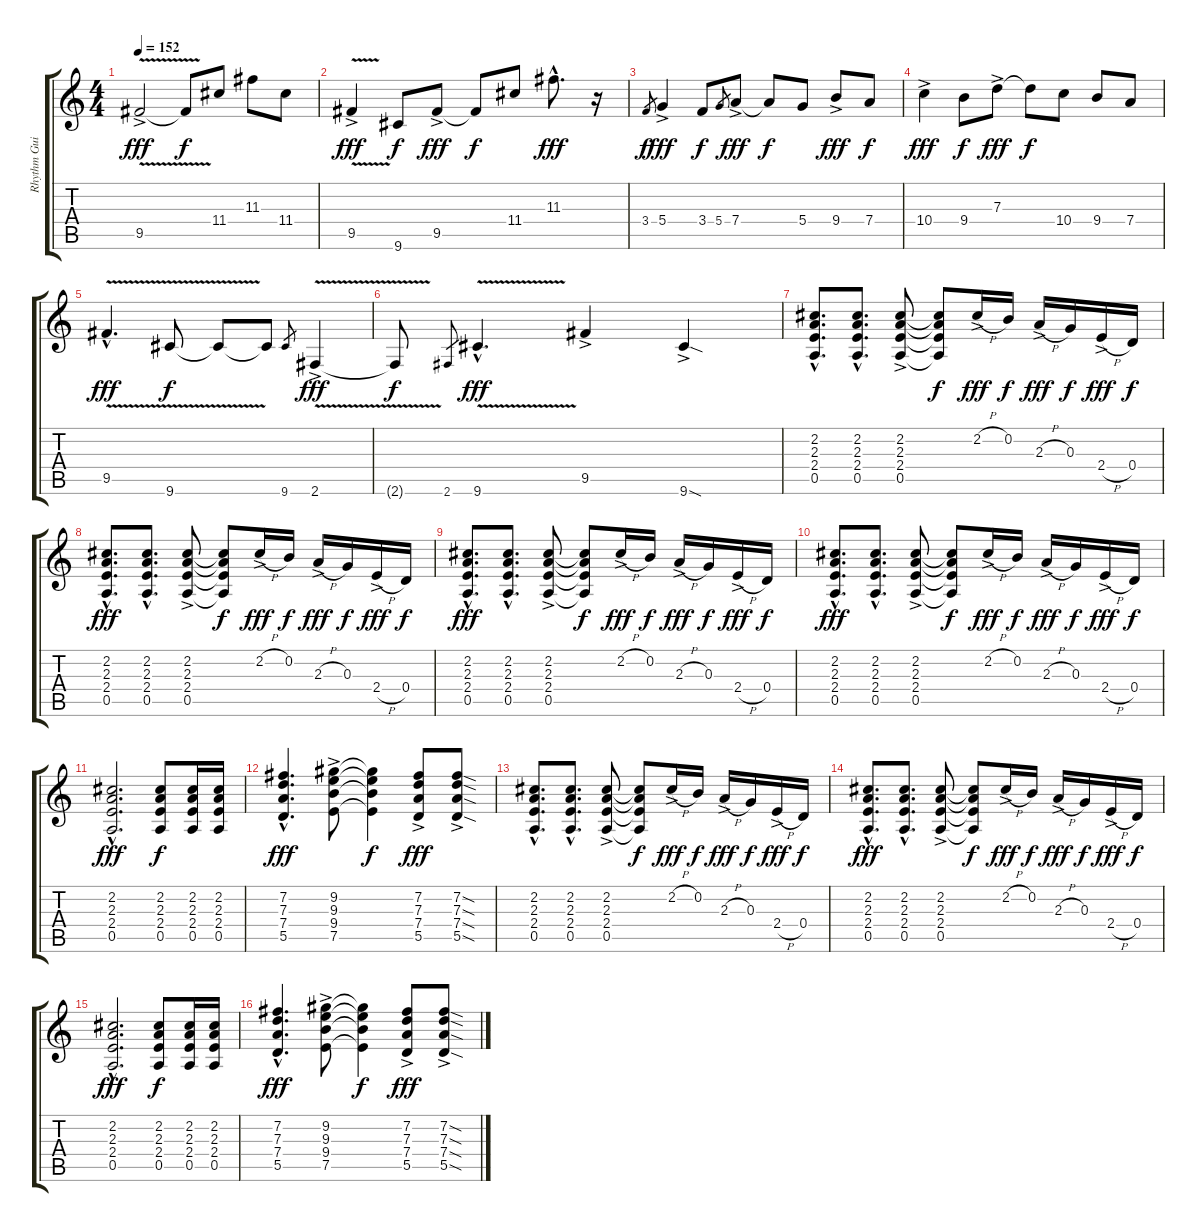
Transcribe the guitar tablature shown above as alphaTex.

\track ("Rhythm Guitar 2" "Rhythm Gui") {instrument electricguitarclean}
\staff {score tabs}
\tuning (E4 B3 G3 D3 A2 E2) {hide}
\ts (4 4)
\tempo 152
\clef g2
\ks c
9.5{v ac}.2{dy fff} 9.5{t}.8{dy f} 11.4.8 11.3.8 11.4.8 |
9.5{v ac}.4{dy fff} 9.6.8{dy f} 9.5{ac}.8{dy fff} 9.5{t}.8{dy f} 11.4.8 11.3{hac}.8{d dy fff} r.16 |
3.4.8{gr dy f} 5.4{ac}.4{dy fff} 3.4.8{dy f} 5.4.8{gr} 7.4{ac}.8{dy fff} 7.4{t}.8{dy f} 5.4.8 9.4{ac}.8{dy fff} 7.4.8{dy f} |
10.4{ac}.4{dy fff} 9.4.8{dy f} 7.3{ac}.8{dy fff} 7.3{t}.8{dy f} 10.4.8 9.4.8 7.4.8 |
9.5{v hac}.4{d dy fff} 9.6{v}.8{dy f} 9.6{t}.8 9.6{t}.8 9.6.8{gr} 2.6{v ac}.4{dy fff} |
2.6{t}.8{dy f} 2.6.8{gr} 9.6{v hac}.4{d dy fff} 9.5{ac}.4 9.6{sod ac}.4 |
(2.2{hac} 2.3{hac} 2.4{hac} 0.5{hac}).8{d} (2.2{hac} 2.3{hac} 2.4{hac} 0.5{hac}).8{d} (2.2 2.3 2.4 0.5{ac}).8 (2.2{t} 2.3{t} 2.4{t} 0.5{t}).8{dy f} 2.2{h ac}.16{dy fff} 0.2.16{dy f} 2.3{h ac}.16{dy fff} 0.3.16{dy f} 2.4{h ac}.16{dy fff} 0.4.16{dy f} |
(2.2{hac} 2.3{hac} 2.4{hac} 0.5{hac}).8{d dy fff} (2.2{hac} 2.3{hac} 2.4{hac} 0.5{hac}).8{d} (2.2 2.3 2.4 0.5{ac}).8 (2.2{t} 2.3{t} 2.4{t} 0.5{t}).8{dy f} 2.2{h ac}.16{dy fff} 0.2.16{dy f} 2.3{h ac}.16{dy fff} 0.3.16{dy f} 2.4{h ac}.16{dy fff} 0.4.16{dy f} |
(2.2{hac} 2.3{hac} 2.4{hac} 0.5{hac}).8{d dy fff} (2.2{hac} 2.3{hac} 2.4{hac} 0.5{hac}).8{d} (2.2 2.3 2.4 0.5{ac}).8 (2.2{t} 2.3{t} 2.4{t} 0.5{t}).8{dy f} 2.2{h ac}.16{dy fff} 0.2.16{dy f} 2.3{h ac}.16{dy fff} 0.3.16{dy f} 2.4{h ac}.16{dy fff} 0.4.16{dy f} |
(2.2{hac} 2.3{hac} 2.4{hac} 0.5{hac}).8{d dy fff} (2.2{hac} 2.3{hac} 2.4{hac} 0.5{hac}).8{d} (2.2 2.3 2.4 0.5{ac}).8 (2.2{t} 2.3{t} 2.4{t} 0.5{t}).8{dy f} 2.2{h ac}.16{dy fff} 0.2.16{dy f} 2.3{h ac}.16{dy fff} 0.3.16{dy f} 2.4{h ac}.16{dy fff} 0.4.16{dy f} |
(2.2{hac} 2.3{hac} 2.4{hac} 0.5{hac}).2{d dy fff} (2.2 2.3 2.4 0.5).8{dy f} (2.2 2.3 2.4 0.5).16 (2.2 2.3 2.4 0.5).16 |
(7.2{hac} 7.3{hac} 7.4{hac} 5.5{hac}).4{d dy fff} (9.2{ac} 9.3 9.4 7.5).8 (9.2{t} 9.3{t} 9.4{t} 7.5{t}).4{dy f} (7.2 7.3 7.4 5.5{ac}).8{dy fff} (7.2{sod} 7.3{sod} 7.4{sod} 5.5{sod ac}).8 |
(2.2{hac} 2.3{hac} 2.4{hac} 0.5{hac}).8{d} (2.2{hac} 2.3{hac} 2.4{hac} 0.5{hac}).8{d} (2.2 2.3 2.4 0.5{ac}).8 (2.2{t} 2.3{t} 2.4{t} 0.5{t}).8{dy f} 2.2{h ac}.16{dy fff} 0.2.16{dy f} 2.3{h ac}.16{dy fff} 0.3.16{dy f} 2.4{h ac}.16{dy fff} 0.4.16{dy f} |
(2.2{hac} 2.3{hac} 2.4{hac} 0.5{hac}).8{d dy fff} (2.2{hac} 2.3{hac} 2.4{hac} 0.5{hac}).8{d} (2.2 2.3 2.4 0.5{ac}).8 (2.2{t} 2.3{t} 2.4{t} 0.5{t}).8{dy f} 2.2{h ac}.16{dy fff} 0.2.16{dy f} 2.3{h ac}.16{dy fff} 0.3.16{dy f} 2.4{h ac}.16{dy fff} 0.4.16{dy f} |
(2.2{hac} 2.3{hac} 2.4{hac} 0.5{hac}).2{d dy fff} (2.2 2.3 2.4 0.5).8{dy f} (2.2 2.3 2.4 0.5).16 (2.2 2.3 2.4 0.5).16 |
(7.2{hac} 7.3{hac} 7.4{hac} 5.5{hac}).4{d dy fff} (9.2{ac} 9.3 9.4 7.5).8 (9.2{t} 9.3{t} 9.4{t} 7.5{t}).4{dy f} (7.2 7.3 7.4 5.5{ac}).8{dy fff} (7.2{sod} 7.3{sod} 7.4{sod} 5.5{sod ac}).8
